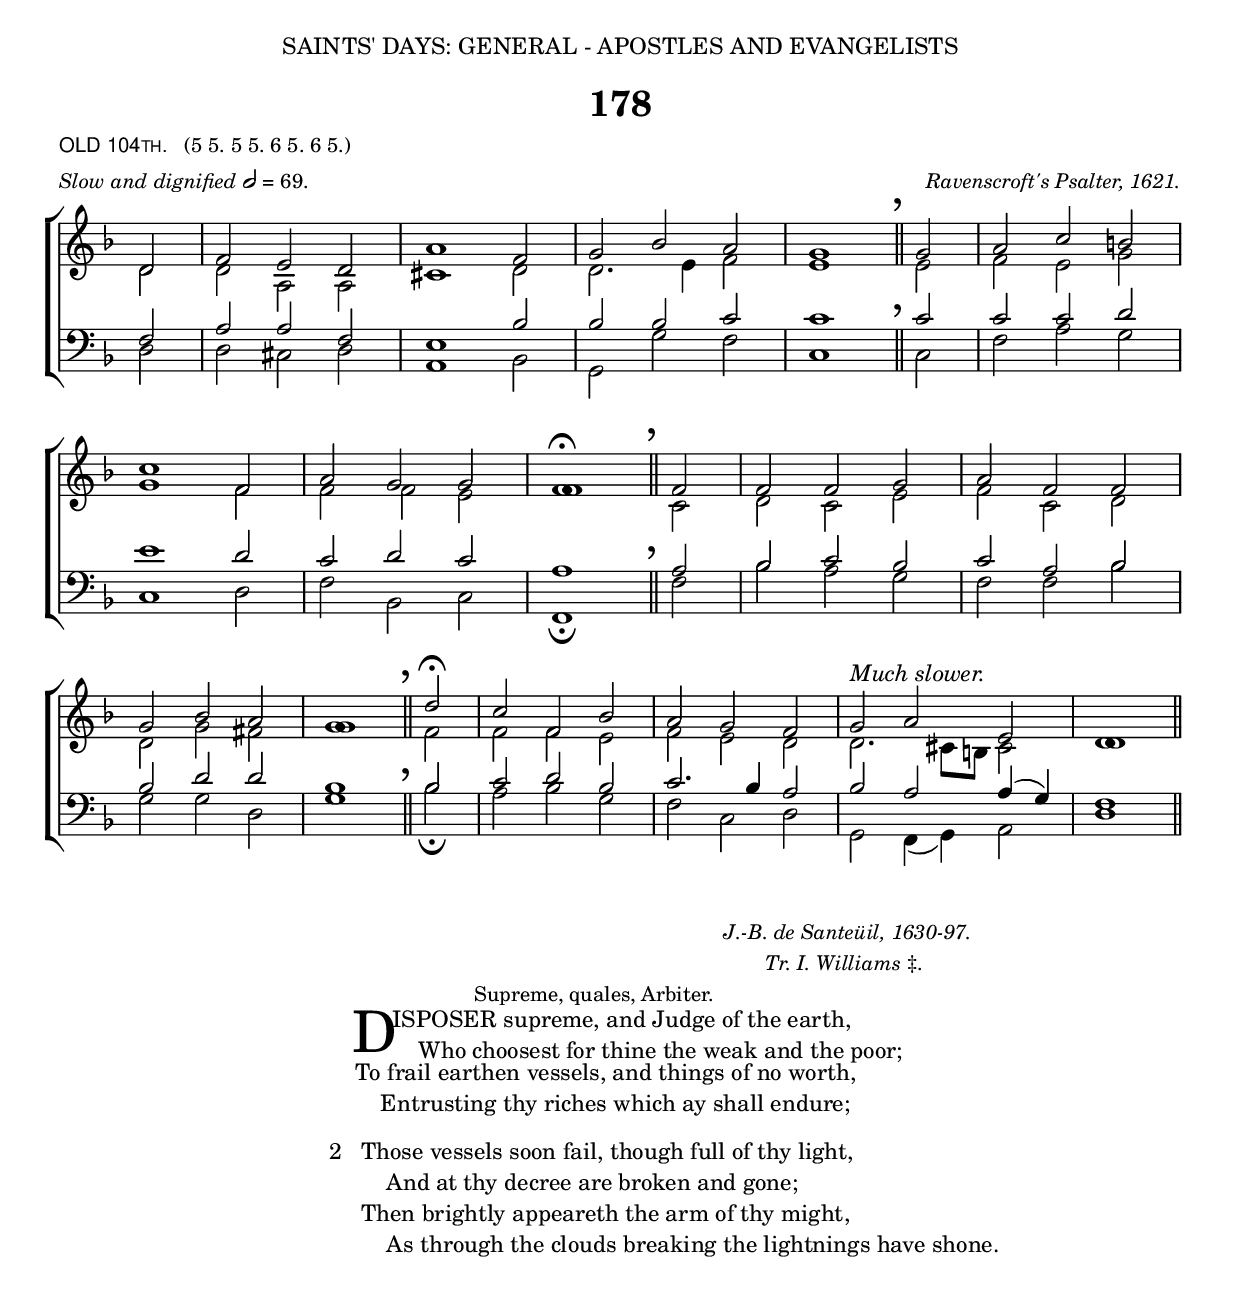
%%%% 286b.png
%%%% Hymn 178. Old 104th. Disposer supreme, and Judge of the earth. 
%%%% Rev 1.

\version "2.10"

\header {
  dedication = \markup {  \center-align { "SAINTS' DAYS: GENERAL - APOSTLES AND EVANGELISTS"
	\hspace #0.1 }}	
	
  title = "178"   
  
  poet = \markup { \small {  \line { \sans { \smallCaps "OLD 104th."} \hspace #1 \roman {"(5 5. 5 5. 6 5. 6 5.)"}} }}
  
  meter = \markup { \small { \italic {Slow and dignified} \general-align #Y #DOWN \note #"2" #0.5 = 69.} }
  
  arranger = \markup { \small \italic "Ravenscroft's Psalter, 1621." }
  
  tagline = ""
}


%%%%%%%%%%%%% Macros
 
%%% merge. Macro to pull note slightly leftwards.  Used to produce those partially merged wholenotes 

merge = \once \override NoteColumn #'force-hshift = #-0.01

%%generates the breathmarks
breathmark = { \override Score.RehearsalMark #'break-visibility = #begin-of-line-invisible
	\override Score.RehearsalMark #'Y-offset = #'4.0
	\override Score.RehearsalMark #'X-offset = #'-0.5
	\mark \markup {\fontsize #4 ","}
}



%%%%%%%%%%%%%%%%%%% End of Macro Definitions


%%% SATB voices

global = {
  \time 3/2
  \key f \major
  \set Staff.midiInstrument = "church organ"
}

soprano = \relative c' { 
  \partial 2 d2 | f e d | a'1 f2 | g bes a | g1 \breathmark \bar "||" g2 | a c b! | \break
  c1 f,2 | a g g | f1 ^\fermata \breathmark \bar "||" f2 | f f g | a f f | \break
  g2 bes a | g1 \breathmark \bar "||" d'2 ^\fermata | c f, bes | a g f | 
      \once \override TextScript #'padding = #1   
  g ^\markup { \italic "Much slower." } a e | d1 \bar "||"
} 
   
alto = \relative c' {  
d2 | d a a | cis1 d2 | d2. e4 f2 | e1 \bar "||" e2 | f e g |
g1 f2 | f f e | \merge f1 \bar "||" c2 | d c e | f c d |
d g fis | \merge g1 \bar "||" f2 | f f e | f e d | d2. cis8[ b] cis2 | \merge d1 \bar "||"
}

tenor = \relative c {\clef bass 
f2 | a a f | e1 bes'2 | bes bes c | c1 \bar "||" c2 | c c d |
e1 d2 | c d c | a1 \bar "||" a2 | bes c bes | c a bes | 
bes d d | bes1 \bar "||" bes2 | c d bes | c2. bes4 a2 | bes a a4( g) | f1 \bar "||"
}

bass = \relative c {\clef bass 
d2 | d cis d | a1 bes2 | g g' f | c1 \bar "||" c2 | f a g |
c,1 d2 | f bes, c | f,1 _\fermata \bar "||" f'2 | bes a g | f f bes |
g2 g d | g1 \bar "||" bes2 _\fermata | a2 bes g | f c d | g, f4( g) a2 | d1 \bar "||"
}

#(ly:set-option 'point-and-click #f)

\paper {
  #(set-paper-size "a4")
%  annotate-spacing = ##t
  print-page-number = ##f
  ragged-last-bottom = ##t
  ragged-bottom = ##t
}

\book{

%%% Score block	

\score{
\new ChoirStaff	
<<
	\context Staff = upper << 
	\context Voice = sopranos { \voiceOne \global \soprano }
	\context Voice = altos    { \voiceTwo \global \alto }
	                      >>
	\context Staff = lower <<
	\context Voice = tenors { \voiceOne \global \tenor }
	\context Voice = basses { \voiceTwo \global \bass }
			        >>
>>
\layout {
		indent=0
		\context { \Score \remove "Bar_number_engraver" }
		\context { \Staff \remove "Time_signature_engraver" }
		\context { \Score \remove "Mark_engraver"  }
                \context { \Staff \consists "Mark_engraver"  }
	} %% close layout

\midi { \context { \Score tempoWholesPerMinute = #(ly:make-moment 60 2) }}      
  	
	
} %%% Score bracket

%%% Lyric titles and attributions

\markup { \hspace #18 \small {  \column { \line { \hspace #46 \italic "J.-B. de Santeüil, 1630-97." } 
          	                         \line {   \hspace #50 \italic "Tr. I. Williams" "‡." }    
					 \line { \hspace #22 "Supreme, quales, Arbiter." }
}}}

%%% Lyrics

\markup { \hspace #26 %%add space as necc. to center the column
          \column { %% super column of everything
	              \column { %%verse 1 is a column of 2 lines  
	                  \line { \hspace #2.2 \column { \lower #2.4 \fontsize #8 "D" }   %%Drop Cap goes here
				  \hspace #-1.0    %% adjust this if other letters are too far from Drop Cap
				  \column  { \raise #0.0 "ISPOSER supreme, and Judge of the earth,"
			                                 "    Who choosest for thine the weak and the poor;" } }          
	                  \line {  \hspace #2.5  %%adjust hspace until this line left edge is flush with Drop Cap
				   \lower  #1.56  %%adjust this until the line spacing looks right
				   \column {   
					   "To frail earthen vessels, and things of no worth,"
					   "    Entrusting thy riches which ay shall endure;"

					   "          " %%% adds vertical spacing between verses
			  		}}
		      } %%% end verse 1	
           		\line { "2  "
			   \column {	     
				   "Those vessels soon fail, though full of thy light,"
				   "    And at thy decree are broken and gone;"
				   "Then brightly appeareth the arm of thy might,"
				   "    As through the clouds breaking the lightnings have shone."

				   "          " %%% adds vertical spacing between verses
			}}

	  } %%% end supercolumn
} %%% end markup	  
       
       
%%fake score block to occupy space and force a pagebreak.  Can't think of a better way of doing this.
\score{
	{s4 }
\header { breakbefore = ##f piece = ##f opus = ##f tagline = ##f }
\layout{	
	\context { \Staff
		\remove Time_signature_engraver
		\remove Key_engraver
		\remove Clef_engraver
		\remove Staff_symbol_engraver
}}}

%%% Second page
%%% continuation of  lyrics

\markup { \hspace #26  %%add space as necc. to center the column  
		\column { 
			\hspace #1  % adds vertical spacing between verses  
			   \line { \hspace #-9.7 \italic "Unison. " "3  "
			   \column {	     
				   "Like clouds are they borne to do thy great will,"
				   "    And swift as the winds about the world go;"
				   "All full of thy Godhead, while earth lieth still,"
				   "    They thunder, they lighten, the waters o'erflow."

				   "          " %%% adds vertical spacing between verses
			}}
			   \line { "4* "
			   \column {	     
				   "Their sound goeth forth, ‘Christ Jesus is Lord!’"
				   "    Then Satan doth fear, his citadels fall:"
				   "As when the dread trumpets went forth at thy word,"
				   "    And one long blast shattered the Canaanites' wall."

				   "          " %%% adds vertical spacing between verses
			}} 
			   \line { "5  "
			   \column {	     
				   "O loud be their trump, and stirring the sound,"
				   "    To rouse us, O Lord, from sin's deadly sleep;"
				   "May lights which thou kindlest in darkness around"
				   "    The dull soul awaken her vigils to keep!"
				   "          " %%% adds vertical spacing between verses
			}}
           		\line { \hspace #-9.7 \italic "Unison. " "6. "
			   \column {	     
				   "All honour and praise, dominion and might,"
				   "    To thee, Three in One, eternally be."
				   "Who pouring around us thy glorious light,"
				   "    Dost call us from darkness thy glory to see.     Amen."
				   "          " %%% adds vertical spacing between verses
			}}  
	  }
} %%% lyric markup bracket


%%% Amen score block
\score{
  \new ChoirStaff
   <<
        \context Staff = upper \with { fontSize = #-3  \override StaffSymbol #'staff-space = #(magstep -2) }  
	                      << 
	\context Voice = "sopranos" { \relative c' { \clef treble \global \voiceOne d1 d1 \bar "||" }}
	\context Voice = "altos"    { \relative c' {  \clef treble \global \voiceTwo bes1 a1 \bar "||" }}
	                      >>
			      
	\context Lyrics \lyricsto "altos" { \override LyricText #'font-size = #-1 A -- men. }
	
	\context Staff = lower \with { fontSize = #-3  \override StaffSymbol #'staff-space = #(magstep -2) }  
	                       <<
	\context Voice = "tenors" { \relative c { \clef bass \global \voiceThree g'1 fis1 \bar "||" }}
	\context Voice = "basses" { \relative c { \clef bass \global \voiceFour  g1 d'1 \bar "||" }}
			        >> 
  >>			      
\header { breakbefore = ##f piece = " " opus = " " }
\layout { 
	\context { \Score timing = ##f }
	ragged-right = ##t
	indent = 15\cm
	\context { \Staff \remove Time_signature_engraver }

       }

\midi { \context { \Score tempoWholesPerMinute = #(ly:make-moment 60 2) }}  %%Amen midi       
       
}  


} %%% book bracket

